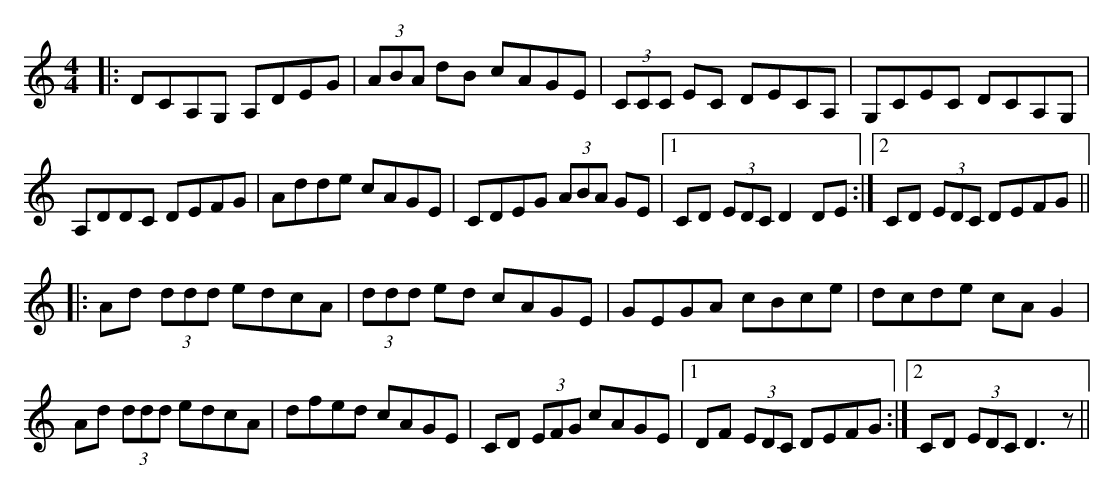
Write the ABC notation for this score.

X:1
M:4/4
K:Ddor
|:DCA,G, A,DEG|(3ABA dB cAGE|(3CCC EC DECA,|G,CEC DCA,G,|
A,DDC DEFG|Adde cAGE|CDEG (3ABA GE|1 CD (3EDC D2DE:|2 CD (3EDC DEFG||
|:Ad (3ddd edcA|(3ddd ed cAGE|GEGA cBce|dcde cAG2|
Ad (3ddd edcA|dfed cAGE|CD (3EFG cAGE|1 DF (3EDC DEFG:|2 CD (3EDC D3z||
